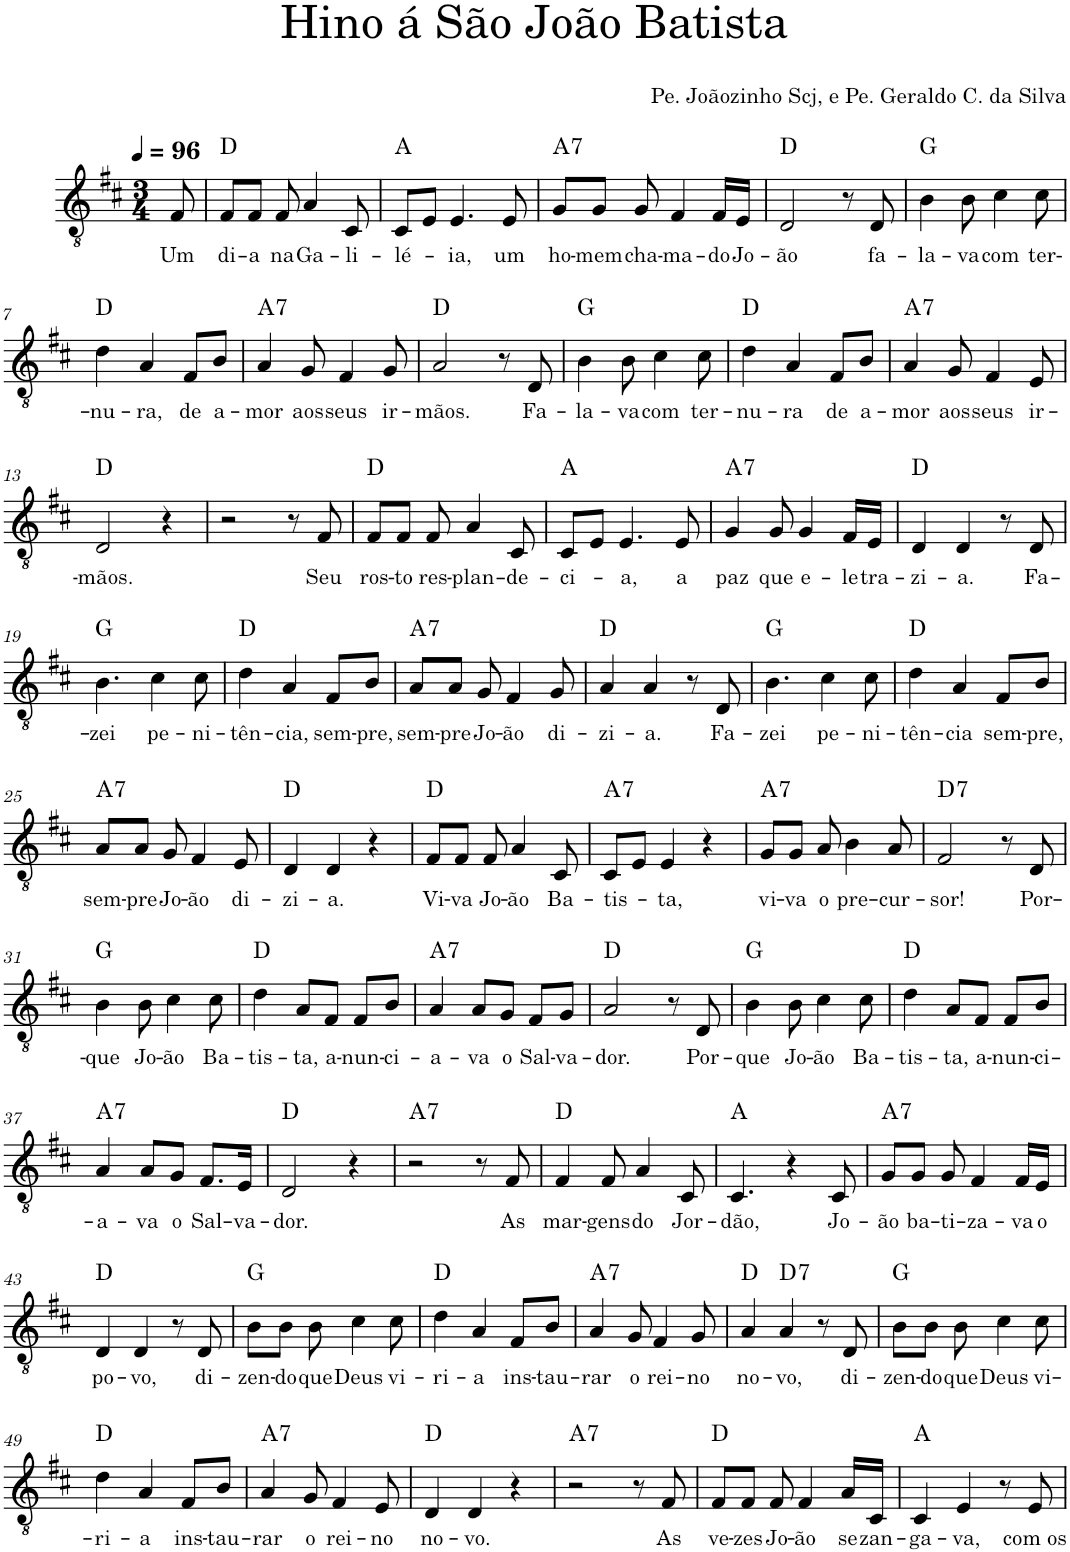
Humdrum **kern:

**kern	**text	**harte
*part1	*part1	*part1
*staff1	*staff1	*
*I"Voz	*	*
*I'Vo.	*	*
*clefGv2	*	*
*k[f#c#]	*	*
*M3/4	*	*
*MM96	*	*
=1	=1	=1
!	!LO:LY:b	!
8F#/	Um	.
=2	=2	=2
!	!LO:LY:b	!
8F#/L	di-	D:maj
!	!LO:LY:b	!
8F#/J	-a	.
!	!LO:LY:b	!
8F#/	na	.
!	!LO:LY:b	!
4A/	Ga-	.
!	!LO:LY:b	!
8C#/	-li-	.
=3	=3	=3
!	!LO:LY:b	!
8C#/L	-lé-	A:maj
8E/J	.	.
!	!LO:LY:b	!
4.E/	-ia,	.
!	!LO:LY:b	!
8E/	um	.
=4	=4	=4
!	!LO:LY:b	!LO:H:kt=7
8G/L	ho-	A:7
!	!LO:LY:b	!
8G/J	-mem	.
!	!LO:LY:b	!
8G/	cha-	.
!	!LO:LY:b	!
4F#/	-ma-	.
!	!LO:LY:b	!
16F#/LL	-do	.
!	!LO:LY:b	!
16E/JJ	Jo-	.
=5	=5	=5
!	!LO:LY:b	!
2D/	-ão	D:maj
8r	.	.
!	!LO:LY:b	!
8D/	fa-	.
=6	=6	=6
!	!LO:LY:b	!
4B\	-la-	G:maj
!	!LO:LY:b	!
8B\	-va	.
!	!LO:LY:b	!
4c#\	com	.
!	!LO:LY:b	!
8c#\	ter-	.
!!LO:LB:g=z
=7	=7	=7
!	!LO:LY:b	!
4d\	-nu-	D:maj
!	!LO:LY:b	!
4A/	-ra,	.
!	!LO:LY:b	!
8F#/L	de	.
!	!LO:LY:b	!
8B/J	a-	.
=8	=8	=8
!	!LO:LY:b	!LO:H:kt=7
4A/	-mor	A:7
!	!LO:LY:b	!
8G/	aos	.
!	!LO:LY:b	!
4F#/	seus	.
!	!LO:LY:b	!
8G/	ir-	.
=9	=9	=9
!	!LO:LY:b	!
2A/	-mãos.	D:maj
8r	.	.
!	!LO:LY:b	!
8D/	Fa-	.
=10	=10	=10
!	!LO:LY:b	!
4B\	-la-	G:maj
!	!LO:LY:b	!
8B\	-va	.
!	!LO:LY:b	!
4c#\	com	.
!	!LO:LY:b	!
8c#\	ter-	.
=11	=11	=11
!	!LO:LY:b	!
4d\	-nu-	D:maj
!	!LO:LY:b	!
4A/	-ra	.
!	!LO:LY:b	!
8F#/L	de	.
!	!LO:LY:b	!
8B/J	a-	.
=12	=12	=12
!	!LO:LY:b	!LO:H:kt=7
4A/	-mor	A:7
!	!LO:LY:b	!
8G/	aos	.
!	!LO:LY:b	!
4F#/	seus	.
!	!LO:LY:b	!
8E/	ir-	.
!!LO:LB:g=z
=13	=13	=13
!	!LO:LY:b	!
2D/	-mãos.	D:maj
4r	.	.
=14	=14	=14
2r	.	.
8r	.	.
!	!LO:LY:b	!
8F#/	Seu	.
=15	=15	=15
!	!LO:LY:b	!
8F#/L	ros-	D:maj
!	!LO:LY:b	!
8F#/J	-to	.
!	!LO:LY:b	!
8F#/	res-	.
!	!LO:LY:b	!
4A/	-plan-	.
!	!LO:LY:b	!
8C#/	-de-	.
=16	=16	=16
!	!LO:LY:b	!
8C#/L	-ci-	A:maj
8E/J	.	.
!	!LO:LY:b	!
4.E/	-a,	.
!	!LO:LY:b	!
8E/	a	.
=17	=17	=17
!	!LO:LY:b	!LO:H:kt=7
4G/	paz	A:7
!	!LO:LY:b	!
8G/	que	.
!	!LO:LY:b	!
4G/	e-	.
!	!LO:LY:b	!
16F#/LL	-le	.
!	!LO:LY:b	!
16E/JJ	tra-	.
=18	=18	=18
!	!LO:LY:b	!
4D/	-zi-	D:maj
!	!LO:LY:b	!
4D/	-a.	.
8r	.	.
!	!LO:LY:b	!
8D/	Fa-	.
!!LO:LB:g=z
=19	=19	=19
!	!LO:LY:b	!
4.B\	-zei	G:maj
!	!LO:LY:b	!
4c#\	pe-	.
!	!LO:LY:b	!
8c#\	-ni-	.
=20	=20	=20
!	!LO:LY:b	!
4d\	-tên-	D:maj
!	!LO:LY:b	!
4A/	-cia,	.
!	!LO:LY:b	!
8F#/L	sem-	.
!	!LO:LY:b	!
8B/J	-pre,	.
=21	=21	=21
!	!LO:LY:b	!LO:H:kt=7
8A/L	sem-	A:7
!	!LO:LY:b	!
8A/J	-pre	.
!	!LO:LY:b	!
8G/	Jo-	.
!	!LO:LY:b	!
4F#/	-ão	.
!	!LO:LY:b	!
8G/	di-	.
=22	=22	=22
!	!LO:LY:b	!
4A/	-zi-	D:maj
!	!LO:LY:b	!
4A/	-a.	.
8r	.	.
!	!LO:LY:b	!
8D/	Fa-	.
=23	=23	=23
!	!LO:LY:b	!
4.B\	-zei	G:maj
!	!LO:LY:b	!
4c#\	pe-	.
!	!LO:LY:b	!
8c#\	-ni-	.
=24	=24	=24
!	!LO:LY:b	!
4d\	-tên-	D:maj
!	!LO:LY:b	!
4A/	-cia	.
!	!LO:LY:b	!
8F#/L	sem-	.
!	!LO:LY:b	!
8B/J	-pre,	.
!!LO:LB:g=z
=25	=25	=25
!	!LO:LY:b	!LO:H:kt=7
8A/L	sem-	A:7
!	!LO:LY:b	!
8A/J	-pre	.
!	!LO:LY:b	!
8G/	Jo-	.
!	!LO:LY:b	!
4F#/	-ão	.
!	!LO:LY:b	!
8E/	di-	.
=26	=26	=26
!	!LO:LY:b	!
4D/	-zi-	D:maj
!	!LO:LY:b	!
4D/	-a.	.
4r	.	.
=27	=27	=27
!	!LO:LY:b	!
8F#/L	Vi-	D:maj
!	!LO:LY:b	!
8F#/J	-va	.
!	!LO:LY:b	!
8F#/	Jo-	.
!	!LO:LY:b	!
4A/	-ão	.
!	!LO:LY:b	!
8C#/	Ba-	.
=28	=28	=28
!	!LO:LY:b	!LO:H:kt=7
8C#/L	-tis-	A:7
8E/J	.	.
!	!LO:LY:b	!
4E/	-ta,	.
4r	.	.
=29	=29	=29
!	!LO:LY:b	!LO:H:kt=7
8G/L	vi-	A:7
!	!LO:LY:b	!
8G/J	-va	.
!	!LO:LY:b	!
8A/	o	.
!	!LO:LY:b	!
4B\	pre-	.
!	!LO:LY:b	!
8A/	-cur-	.
=30	=30	=30
!	!LO:LY:b	!LO:H:kt=7
2F#/	-sor!	D:7
8r	.	.
!	!LO:LY:b	!
8D/	Por-	.
!!LO:LB:g=z
=31	=31	=31
!	!LO:LY:b	!
4B\	-que	G:maj
!	!LO:LY:b	!
8B\	Jo-	.
!	!LO:LY:b	!
4c#\	-ão	.
!	!LO:LY:b	!
8c#\	Ba-	.
=32	=32	=32
!	!LO:LY:b	!
4d\	-tis-	D:maj
!	!LO:LY:b	!
8A/L	-ta,	.
!	!LO:LY:b	!
8F#/J	a-	.
!	!LO:LY:b	!
8F#/L	-nun-	.
!	!LO:LY:b	!
8B/J	-ci-	.
=33	=33	=33
!	!LO:LY:b	!LO:H:kt=7
4A/	-a-	A:7
!	!LO:LY:b	!
8A/L	-va	.
!	!LO:LY:b	!
8G/J	o	.
!	!LO:LY:b	!
8F#/L	Sal-	.
!	!LO:LY:b	!
8G/J	-va-	.
=34	=34	=34
!	!LO:LY:b	!
2A/	-dor.	D:maj
8r	.	.
!	!LO:LY:b	!
8D/	Por-	.
=35	=35	=35
!	!LO:LY:b	!
4B\	-que	G:maj
!	!LO:LY:b	!
8B\	Jo-	.
!	!LO:LY:b	!
4c#\	-ão	.
!	!LO:LY:b	!
8c#\	Ba-	.
=36	=36	=36
!	!LO:LY:b	!
4d\	-tis-	D:maj
!	!LO:LY:b	!
8A/L	-ta,	.
!	!LO:LY:b	!
8F#/J	a-	.
!	!LO:LY:b	!
8F#/L	-nun-	.
!	!LO:LY:b	!
8B/J	-ci-	.
!!LO:LB:g=z
=37	=37	=37
!	!LO:LY:b	!LO:H:kt=7
4A/	-a-	A:7
!	!LO:LY:b	!
8A/L	-va	.
!	!LO:LY:b	!
8G/J	o	.
!	!LO:LY:b	!
8.F#/L	Sal-	.
!	!LO:LY:b	!
16E/Jk	-va-	.
=38	=38	=38
!	!LO:LY:b	!
2D/	-dor.	D:maj
4r	.	.
=39	=39	=39
!	!	!LO:H:kt=7
2r	.	A:7
8r	.	.
!	!LO:LY:b	!
8F#/	As	.
=40	=40	=40
!	!LO:LY:b	!
4F#/	mar-	D:maj
!	!LO:LY:b	!
8F#/	-gens	.
!	!LO:LY:b	!
4A/	do	.
!	!LO:LY:b	!
8C#/	Jor-	.
=41	=41	=41
!	!LO:LY:b	!
4.C#/	-dão,	A:maj
4r	.	.
!	!LO:LY:b	!
8C#/	Jo-	.
=42	=42	=42
!	!LO:LY:b	!LO:H:kt=7
8G/L	-ão	A:7
!	!LO:LY:b	!
8G/J	ba-	.
!	!LO:LY:b	!
8G/	-ti-	.
!	!LO:LY:b	!
4F#/	-za-	.
!	!LO:LY:b	!
16F#/LL	-va	.
!	!LO:LY:b	!
16E/JJ	o	.
!!LO:LB:g=z
=43	=43	=43
!	!LO:LY:b	!
4D/	po-	D:maj
!	!LO:LY:b	!
4D/	-vo,	.
8r	.	.
!	!LO:LY:b	!
8D/	di-	.
=44	=44	=44
!	!LO:LY:b	!
8B\L	-zen-	G:maj
!	!LO:LY:b	!
8B\J	-do	.
!	!LO:LY:b	!
8B\	que	.
!	!LO:LY:b	!
4c#\	Deus	.
!	!LO:LY:b	!
8c#\	vi-	.
=45	=45	=45
!	!LO:LY:b	!
4d\	-ri-	D:maj
!	!LO:LY:b	!
4A/	-a	.
!	!LO:LY:b	!
8F#/L	ins-	.
!	!LO:LY:b	!
8B/J	-tau-	.
=46	=46	=46
!	!LO:LY:b	!LO:H:kt=7
4A/	-rar	A:7
!	!LO:LY:b	!
8G/	o	.
!	!LO:LY:b	!
4F#/	rei-	.
!	!LO:LY:b	!
8G/	-no	.
=47	=47	=47
!	!LO:LY:b	!
4A/	no-	D:maj
!	!LO:LY:b	!LO:H:kt=7
4A/	-vo,	D:7
8r	.	.
!	!LO:LY:b	!
8D/	di-	.
=48	=48	=48
!	!LO:LY:b	!
8B\L	-zen-	G:maj
!	!LO:LY:b	!
8B\J	-do	.
!	!LO:LY:b	!
8B\	que	.
!	!LO:LY:b	!
4c#\	Deus	.
!	!LO:LY:b	!
8c#\	vi-	.
!!LO:LB:g=z
=49	=49	=49
!	!LO:LY:b	!
4d\	-ri-	D:maj
!	!LO:LY:b	!
4A/	-a	.
!	!LO:LY:b	!
8F#/L	ins-	.
!	!LO:LY:b	!
8B/J	-tau-	.
=50	=50	=50
!	!LO:LY:b	!LO:H:kt=7
4A/	-rar	A:7
!	!LO:LY:b	!
8G/	o	.
!	!LO:LY:b	!
4F#/	rei-	.
!	!LO:LY:b	!
8E/	-no	.
=51	=51	=51
!	!LO:LY:b	!
4D/	no-	D:maj
!	!LO:LY:b	!
4D/	-vo.	.
4r	.	.
=52	=52	=52
!	!	!LO:H:kt=7
2r	.	A:7
8r	.	.
!	!LO:LY:b	!
8F#/	As	.
=53	=53	=53
!	!LO:LY:b	!
8F#/L	ve-	D:maj
!	!LO:LY:b	!
8F#/J	-zes	.
!	!LO:LY:b	!
8F#/	Jo-	.
!	!LO:LY:b	!
4F#/	-ão	.
!	!LO:LY:b	!
16A/LL	se	.
!	!LO:LY:b	!
16C#/JJ	zan-	.
=54	=54	=54
!	!LO:LY:b	!
4C#/	-ga-	A:maj
!	!LO:LY:b	!
4E/	-va,	.
8r	.	.
!	!LO:LY:b	!
8E/	com os	.
=	=	=
*-	*-	*-
